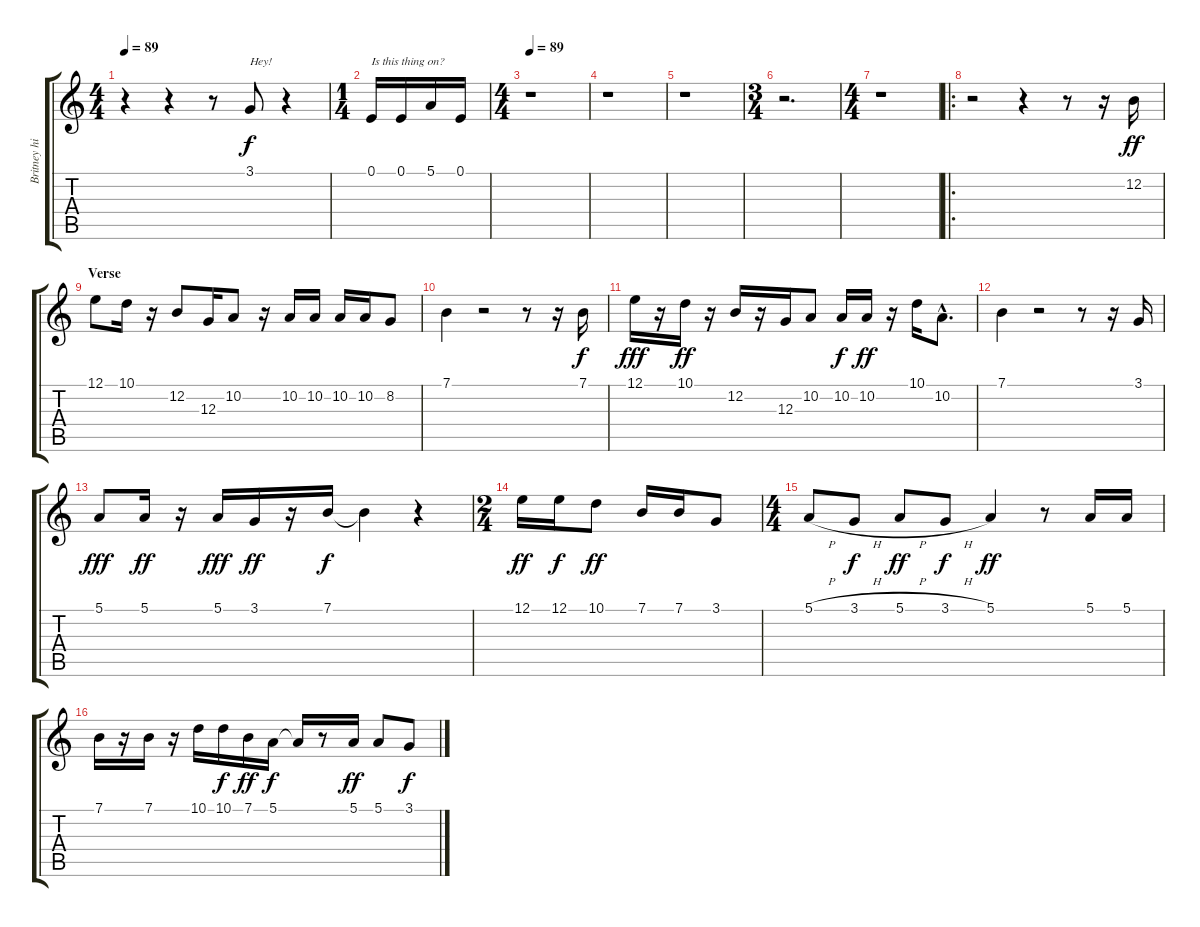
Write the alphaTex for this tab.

\track ("Britney high" "Britney hi") {instrument synthbrass1}
\staff {score tabs}
\tuning (E4 B3 G3 D3 A2 E2) {hide}
\ts (4 4)
\tempo 89
\tempo 120
\tempo 89
\clef g2
\ks c
r.4{dy f instrument synthbrass1} r.4 r.8 3.1.8{txt "Hey!"} r.4 |
\ts (1 4)
0.1.16{txt "Is this thing on?"} 0.1.16 5.1.16 0.1.16 |
\ts (4 4)
\tempo 89
r.1 |
r.1 |
r.1 |
\ts (3 4)
r.2{d} |
\ts (4 4)
r.1 |
\ro
r.2 r.4 r.8 r.16 12.2.16{dy ff} |
\section ("" "Verse")
12.1.8 10.1.16 r.16 12.2.8 12.3.16 10.2.8 r.16 10.2.16 10.2.16 10.2.16 10.2.16 8.2.8 |
7.1.4 r.2 r.8 r.16 7.1.16{dy f} |
12.1.16{dy fff} r.16 10.1.16{dy ff} r.16 12.2.16 r.16 12.3.16 10.2.8 10.2.16{dy f} 10.2.16{dy ff} r.16 10.1.16 10.2{hac}.8{d} |
7.1.4 r.2 r.8 r.16 3.1.16 |
5.1.8{dy fff} 5.1.16{dy ff} r.16 5.1.16{dy fff} 3.1.16{dy ff} r.16 7.1.16{dy f} 7.1{t}.4 r.4 |
\ts (2 4)
12.1.16{dy ff} 12.1.16{dy f} 10.1.8{dy ff} 7.1.16 7.1.16 3.1.8 |
\ts (4 4)
5.1{h}.8 3.1{h}.8{dy f} 5.1{h}.8{dy ff} 3.1{h}.8{dy f} 5.1.4{dy ff} r.8 5.1.16 5.1.16 |
7.1.16 r.16 7.1.16 r.16 10.1.16 10.1.16{dy f} 7.1.16{dy ff} 5.1.16{dy f} 5.1{t}.16 r.8 5.1.16{dy ff} 5.1.8 3.1.8{dy f}
